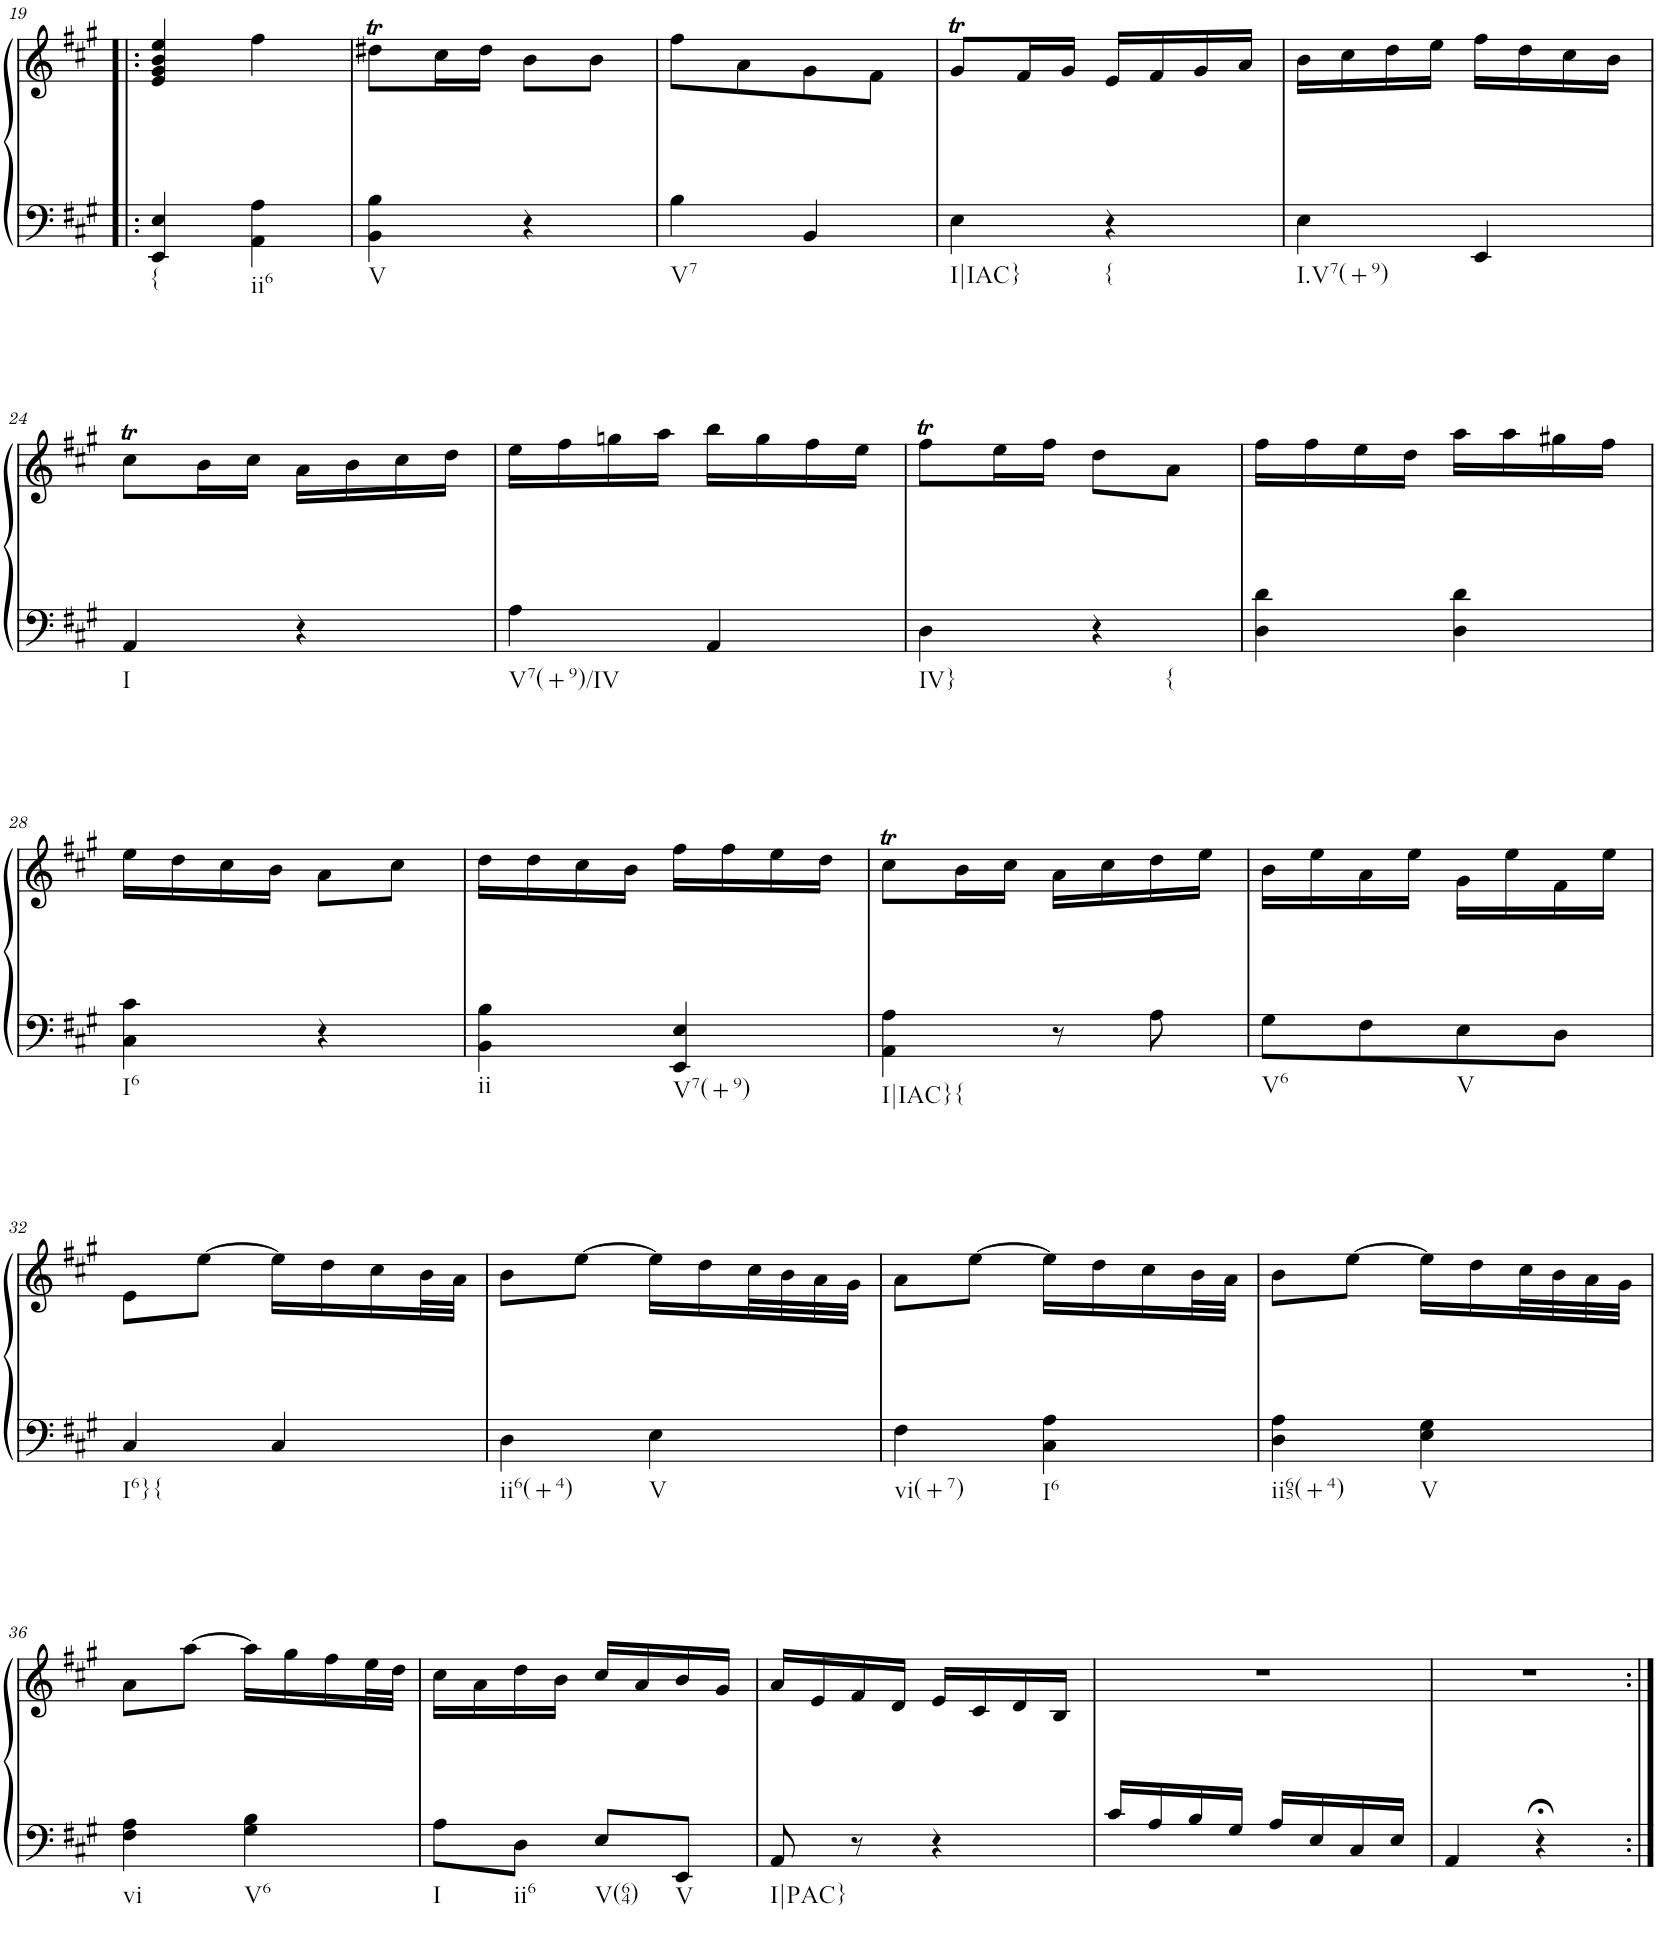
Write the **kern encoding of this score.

**kern	**kern
*part1	*part1
*staff2	*staff1
*I"Piano	*
*I'Pno.	*
!!LO:PB:g=z
*clefF4	*clefG2
*k[f#c#g#]	*k[f#c#g#]
*M2/4	*M2/4
=19!|:	=19!|:
!LO:TX:b:t={	!
4EE/ 4E/	4e/ 4g#/ 4b/ 4ee/
!LO:TX:b:t=ii6	!
4AA\ 4A\	4ff#\
=20	=20
!LO:TX:b:t=V	!
4BB\ 4B\	8dd#Xt\L
.	16cc#\L
.	16dd#\JJ
4r	8b\L
.	8b\J
=21	=21
!LO:TX:b:t=V7	!
4B\	8ff#\L
.	8a\
4BB/	8g#\
.	8f#\J
=22	=22
!LO:TX:b:t=I|IAC}	!
4E\	8g#t/L
.	16f#/L
.	16g#/JJ
!LO:TX:b:t={	!
4r	16e/LL
.	16f#/
.	16g#/
.	16a/JJ
=23	=23
!LO:TX:b:t=I.V7(+9)	!
4E\	16b\LL
.	16cc#\
.	16dd\
.	16ee\JJ
4EE/	16ff#\LL
.	16dd\
.	16cc#\
.	16b\JJ
!!LO:LB:g=z
=24	=24
!LO:TX:b:t=I	!
4AA/	8cc#t\L
.	16b\L
.	16cc#\JJ
4r	16a\LL
.	16b\
.	16cc#\
.	16dd\JJ
=25	=25
!LO:TX:b:t=V7(+9)/IV	!
4A\	16ee\LL
.	16ff#\
.	16ggn\
.	16aa\JJ
4AA/	16bb\LL
.	16gg\
.	16ff#\
.	16ee\JJ
=26	=26
!LO:TX:b:t=IV}	!
4D\	8ff#T\L
.	16ee\L
.	16ff#\JJ
!LO:TX:b:t={	!
4r	8dd\L
.	8a\J
=27	=27
4D\ 4d\	16ff#\LL
.	16ff#\
.	16ee\
.	16dd\JJ
4D\ 4d\	16aa\LL
.	16aa\
.	16gg#X\
.	16ff#\JJ
!!LO:LB:g=z
=28	=28
!LO:TX:b:t=I6	!
4C#\ 4c#\	16ee\LL
.	16dd\
.	16cc#\
.	16b\JJ
4r	8a\L
.	8cc#\J
=29	=29
!LO:TX:b:t=ii	!
4BB\ 4B\	16dd\LL
.	16dd\
.	16cc#\
.	16b\JJ
!LO:TX:b:t=V7(+9)	!
4EE/ 4E/	16ff#\LL
.	16ff#\
.	16ee\
.	16dd\JJ
=30	=30
!LO:TX:b:t=I|IAC}{	!
4AA\ 4A\	8cc#t\L
.	16b\L
.	16cc#\JJ
8r	16a\LL
.	16cc#\
8A\	16dd\
.	16ee\JJ
=31	=31
!LO:TX:b:t=V6	!
8G#\L	16b\LL
.	16ee\
8F#\	16a\
.	16ee\JJ
!LO:TX:b:t=V	!
8E\	16g#\LL
.	16ee\
8D\J	16f#\
.	16ee\JJ
!!LO:LB:g=z
=32	=32
!LO:TX:b:t=I6}{	!
4C#/	8e\L
.	[8ee\J
4C#/	16ee\LL]
.	16dd\
.	16cc#\
.	32b\L
.	32a\JJJ
=33	=33
!LO:TX:b:t=ii6(+4)	!
4D\	8b\L
.	[8ee\J
!LO:TX:b:t=V	!
4E\	16ee\LL]
.	16dd\
.	32cc#\L
.	32b\
.	32a\
.	32g#\JJJ
=34	=34
!LO:TX:b:t=vi(+7)	!
4F#\	8a\L
.	[8ee\J
!LO:TX:b:t=I6	!
4C#\ 4A\	16ee\LL]
.	16dd\
.	16cc#\
.	32b\L
.	32a\JJJ
=35	=35
!LO:TX:b:t=ii65(+4)	!
4D\ 4A\	8b\L
.	[8ee\J
!LO:TX:b:t=V	!
4E\ 4G#\	16ee\LL]
.	16dd\
.	32cc#\L
.	32b\
.	32a\
.	32g#\JJJ
!!LO:LB:g=z
=36	=36
!LO:TX:b:t=vi	!
4F#\ 4A\	8a\L
.	[8aa\J
!LO:TX:b:t=V6	!
4G#\ 4B\	16aa\LL]
.	16gg#\
.	16ff#\
.	32ee\L
.	32dd\JJJ
=37	=37
!LO:TX:b:t=I	!
8A\L	16cc#\LL
.	16a\
!LO:TX:b:t=ii6	!
8D\J	16dd\
.	16b\JJ
!LO:TX:b:t=V(64)	!
8E/L	16cc#/LL
.	16a/
!LO:TX:b:t=V	!
8EE/J	16b/
.	16g#/JJ
=38	=38
!LO:TX:b:t=I|PAC}	!
8AA/	16a/LL
.	16e/
8r	16f#/
.	16d/JJ
4r	16e/LL
.	16c#/
.	16d/
.	16B/JJ
=39	=39
16c#/LL	2r
16A/	.
16B/	.
16G#/JJ	.
16A/LL	.
16E/	.
16C#/	.
16E/JJ	.
=40	=40
4AA/	2r
4r;<	.
=:|!	=:|!
*-	*-
